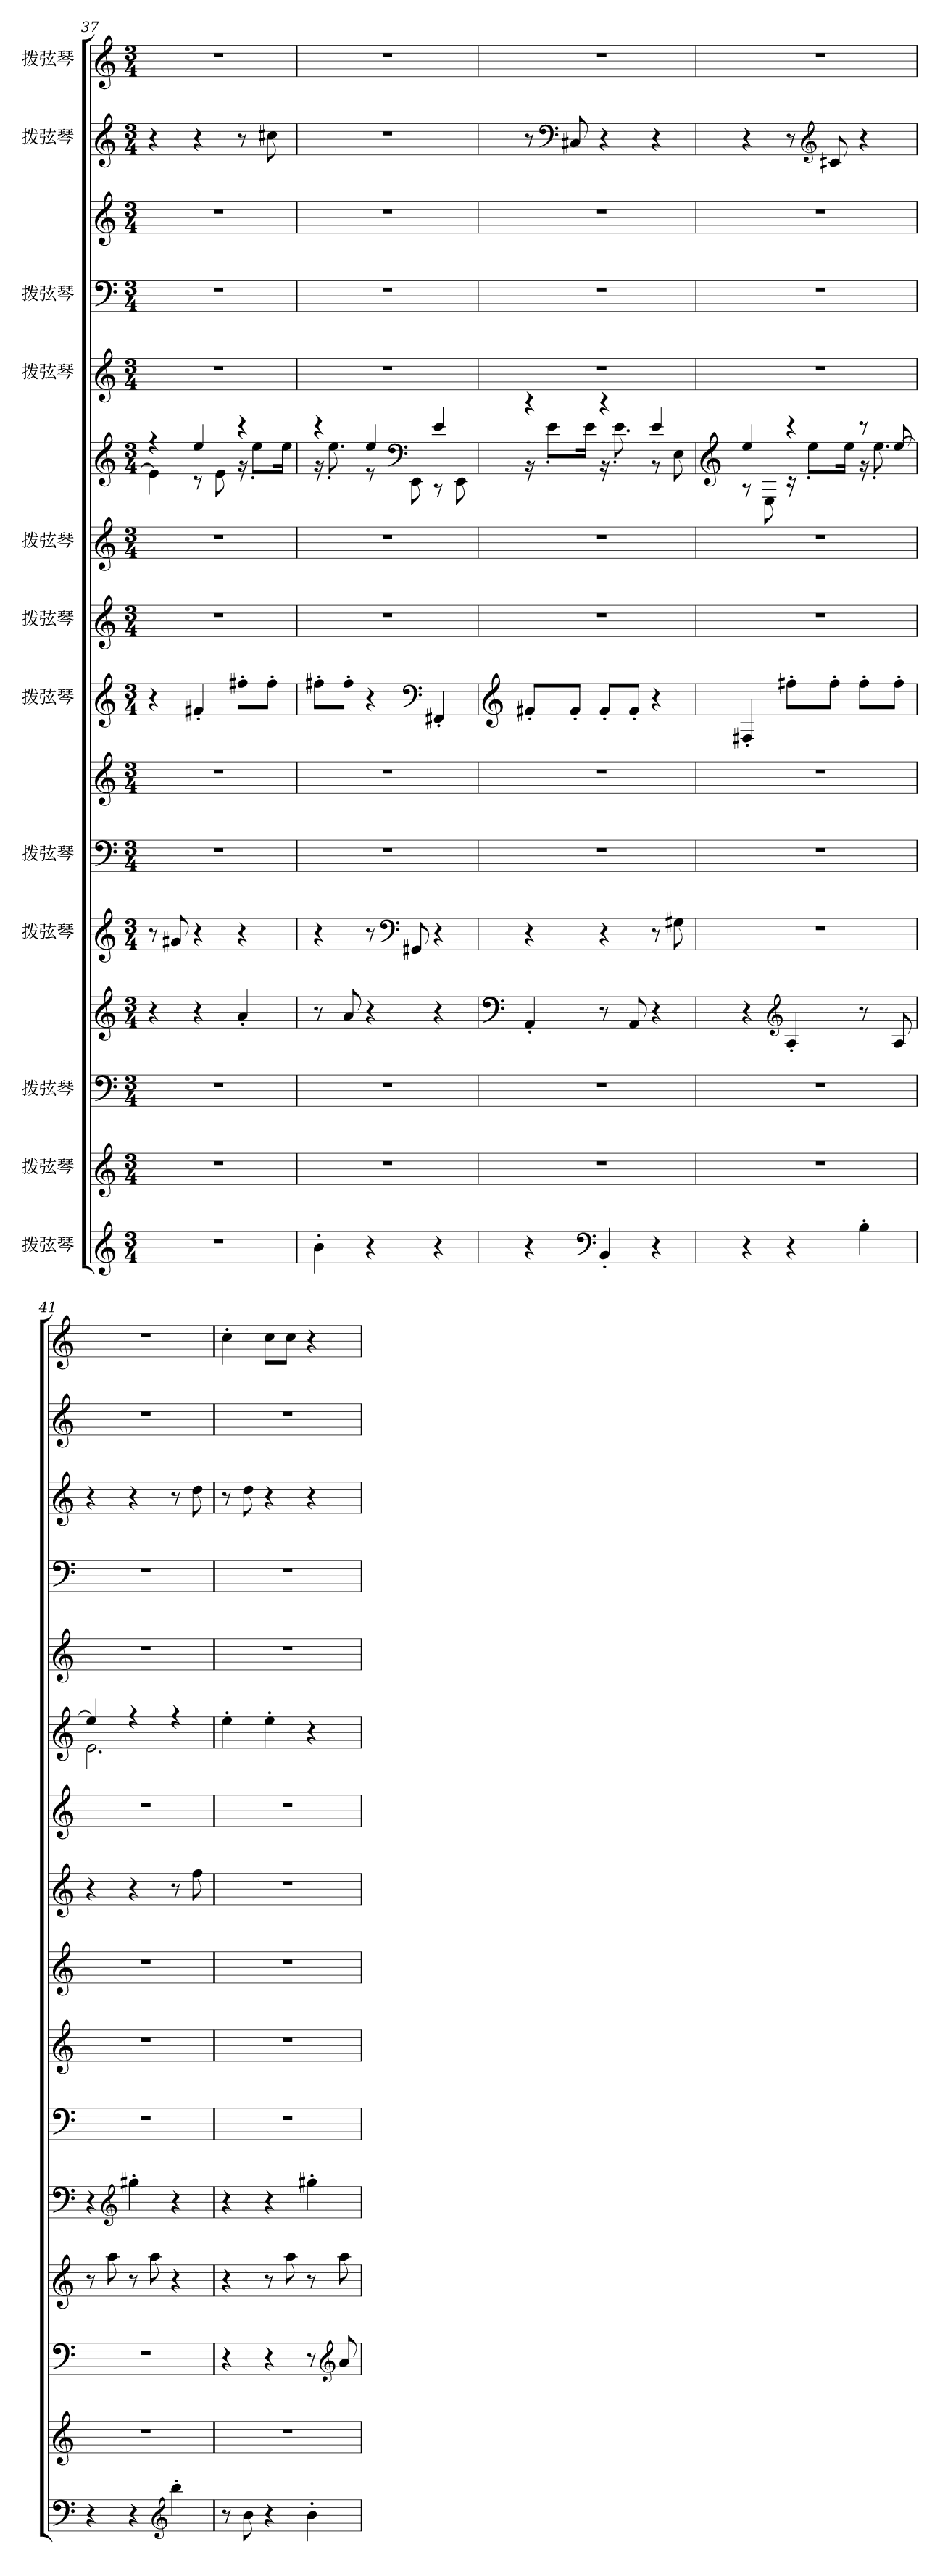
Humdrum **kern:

**kern	**kern	**kern	**kern	**kern	**kern	**kern	**kern	**kern	**kern	**kern	**kern	**kern	**kern	**kern	**kern
*part12	*part11	*part10	*part10	*part9	*part8	*part8	*part7	*part6	*part5	*part5	*part4	*part3	*part3	*part2	*part1
*staff16	*staff15	*staff14	*staff13	*staff12	*staff11	*staff10	*staff9	*staff8	*staff7	*staff6	*staff5	*staff4	*staff3	*staff2	*staff1
*I"拨弦琴	*I"拨弦琴	*I"拨弦琴	*	*I"拨弦琴	*I"拨弦琴	*	*I"拨弦琴	*I"拨弦琴	*I"拨弦琴	*	*I"拨弦琴	*I"拨弦琴	*	*I"拨弦琴	*I"拨弦琴
*clefG2	*clefG2	*clefF4	*clefG2	*clefG2	*clefF4	*clefG2	*clefG2	*clefG2	*clefG2	*clefG2	*clefG2	*clefF4	*clefG2	*clefG2	*clefG2
*k[]	*k[]	*k[]	*k[]	*k[]	*k[]	*k[]	*k[]	*k[]	*k[]	*k[]	*k[]	*k[]	*k[]	*k[]	*k[]
*M3/4	*M3/4	*M3/4	*M3/4	*M3/4	*M3/4	*M3/4	*M3/4	*M3/4	*M3/4	*M3/4	*M3/4	*M3/4	*M3/4	*M3/4	*M3/4
=37	=37	=37	=37	=37	=37	=37	=37	=37	=37	=37	=37	=37	=37	=37	=37
*	*	*	*	*	*	*	*	*	*	*^	*	*	*	*	*
2.r	2.r	2.r	4r	8r	2.r	2.r	4r	2.r	2.r	4r	4e\]	2.r	2.r	2.r	4r	2.r
.	.	.	.	8g#X/	.	.	.	.	.	.	.	.	.	.	.	.
.	.	.	4r	4r	.	.	4f#X'/	.	.	4ee/	8r	.	.	.	4r	.
.	.	.	.	.	.	.	.	.	.	.	8e\	.	.	.	.	.
.	.	.	4a'/	4r	.	.	8ff#X'\L	.	.	4r	16r	.	.	.	8r	.
.	.	.	.	.	.	.	.	.	.	.	8ee'\L	.	.	.	.	.
.	.	.	.	.	.	.	8ff#'\J	.	.	.	.	.	.	.	8cc#X\	.
.	.	.	.	.	.	.	.	.	.	.	16ee\Jk	.	.	.	.	.
=38	=38	=38	=38	=38	=38	=38	=38	=38	=38	=38	=38	=38	=38	=38	=38	=38
4b'\	2.r	2.r	8r	4r	2.r	2.r	8ff#X'\L	2.r	2.r	4r	16r	2.r	2.r	2.r	2.r	2.r
.	.	.	.	.	.	.	.	.	.	.	8.ee'\	.	.	.	.	.
.	.	.	8a/	.	.	.	8ff#'\J	.	.	.	.	.	.	.	.	.
4r	.	.	4r	8r	.	.	4r	.	.	4ee/	8r	.	.	.	.	.
*	*	*	*	*clefF4	*	*	*	*	*	*clefF4	*	*	*	*	*	*
.	.	.	.	8GG#X/	.	.	.	.	.	.	8EE\	.	.	.	.	.
*	*	*	*	*	*	*	*clefF4	*	*	*	*	*	*	*	*	*
4r	.	.	4r	4r	.	.	4FF#X'/	.	.	4e/	8r	.	.	.	.	.
.	.	.	.	.	.	.	.	.	.	.	8EE\	.	.	.	.	.
!!LO:PB:g=z
=39	=39	=39	=39	=39	=39	=39	=39	=39	=39	=39	=39	=39	=39	=39	=39	=39
*	*	*	*clefF4	*	*	*	*clefG2	*	*	*	*	*	*	*	*	*
4r	2.r	2.r	4AA'/	4r	2.r	2.r	8f#X'/L	2.r	2.r	4r	16r	2.r	2.r	2.r	8r	2.r
.	.	.	.	.	.	.	.	.	.	.	8e'\L	.	.	.	.	.
*	*	*	*	*	*	*	*	*	*	*	*	*	*	*	*clefF4	*
.	.	.	.	.	.	.	8f#'/J	.	.	.	.	.	.	.	8C#X/	.
.	.	.	.	.	.	.	.	.	.	.	16e\Jk	.	.	.	.	.
*clefF4	*	*	*	*	*	*	*	*	*	*	*	*	*	*	*	*
4BB'/	.	.	8r	4r	.	.	8f#'/L	.	.	4r	16r	.	.	.	4r	.
.	.	.	.	.	.	.	.	.	.	.	8.e'\	.	.	.	.	.
.	.	.	8AA/	.	.	.	8f#'/J	.	.	.	.	.	.	.	.	.
4r	.	.	4r	8r	.	.	4r	.	.	4e/	8r	.	.	.	4r	.
.	.	.	.	8G#X\	.	.	.	.	.	.	8E\	.	.	.	.	.
=40	=40	=40	=40	=40	=40	=40	=40	=40	=40	=40	=40	=40	=40	=40	=40	=40
*	*	*	*	*	*	*	*	*	*	*clefG2	*	*	*	*	*	*
4r	2.r	2.r	4r	2.r	2.r	2.r	4F#X'/	2.r	2.r	4ee/	8r	2.r	2.r	2.r	4r	2.r
.	.	.	.	.	.	.	.	.	.	.	8E\	.	.	.	.	.
*	*	*	*clefG2	*	*	*	*	*	*	*	*	*	*	*	*	*
4r	.	.	4A'/	.	.	.	8ff#X'\L	.	.	4r	16r	.	.	.	8r	.
.	.	.	.	.	.	.	.	.	.	.	8ee'\L	.	.	.	.	.
*	*	*	*	*	*	*	*	*	*	*	*	*	*	*	*clefG2	*
.	.	.	.	.	.	.	8ff#'\J	.	.	.	.	.	.	.	8c#X/	.
.	.	.	.	.	.	.	.	.	.	.	16ee\Jk	.	.	.	.	.
4B'\	.	.	8r	.	.	.	8ff#'\L	.	.	8r	16r	.	.	.	4r	.
.	.	.	.	.	.	.	.	.	.	.	8.ee'\	.	.	.	.	.
.	.	.	8A/	.	.	.	8ff#'\J	.	.	[8ee/	.	.	.	.	.	.
=41	=41	=41	=41	=41	=41	=41	=41	=41	=41	=41	=41	=41	=41	=41	=41	=41
4r	2.r	2.r	8r	4r	2.r	2.r	2.r	4r	2.r	4ee/]	2.e\	2.r	2.r	4r	2.r	2.r
.	.	.	8aa\	.	.	.	.	.	.	.	.	.	.	.	.	.
*	*	*	*	*clefG2	*	*	*	*	*	*	*	*	*	*	*	*
4r	.	.	8r	4gg#X'\	.	.	.	4r	.	4r	.	.	.	4r	.	.
.	.	.	8aa\	.	.	.	.	.	.	.	.	.	.	.	.	.
*clefG2	*	*	*	*	*	*	*	*	*	*	*	*	*	*	*	*
4bb'\	.	.	4r	4r	.	.	.	8r	.	4r	.	.	.	8r	.	.
.	.	.	.	.	.	.	.	8ff\	.	.	.	.	.	8dd\	.	.
*	*	*	*	*	*	*	*	*	*	*v	*v	*	*	*	*	*
!!LO:PB:g=z
=42	=42	=42	=42	=42	=42	=42	=42	=42	=42	=42	=42	=42	=42	=42	=42
8r	2.r	4r	4r	4r	2.r	2.r	2.r	2.r	2.r	4ee'\	2.r	2.r	8r	2.r	4cc'\
8b\	.	.	.	.	.	.	.	.	.	.	.	.	8dd\	.	.
4r	.	4r	8r	4r	.	.	.	.	.	4ee'\	.	.	4r	.	8cc\L
.	.	.	8aa\	.	.	.	.	.	.	.	.	.	.	.	8cc\J
4b'\	.	8r	8r	4gg#X'\	.	.	.	.	.	4r	.	.	4r	.	4r
*	*	*clefG2	*	*	*	*	*	*	*	*	*	*	*	*	*
.	.	8a/	8aa\	.	.	.	.	.	.	.	.	.	.	.	.
=	=	=	=	=	=	=	=	=	=	=	=	=	=	=	=
*-	*-	*-	*-	*-	*-	*-	*-	*-	*-	*-	*-	*-	*-	*-	*-
